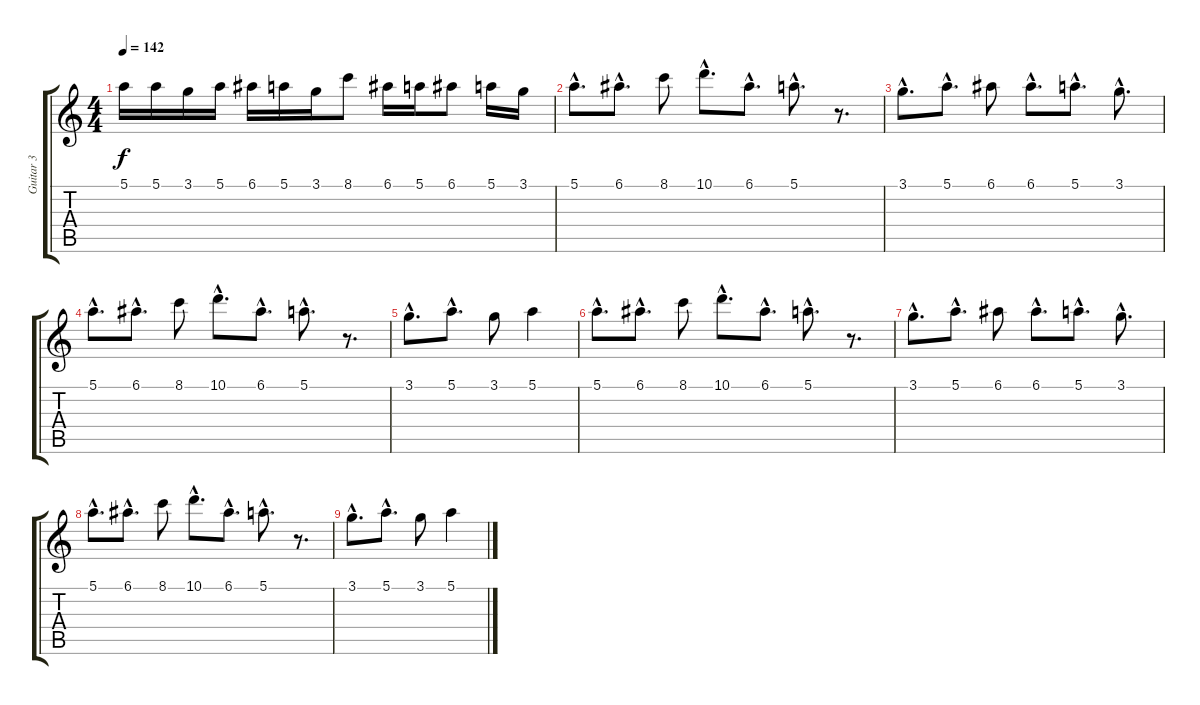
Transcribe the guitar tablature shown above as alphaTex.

\track ("Guitar 3" "Guitar 3") {instrument distortionguitar}
\staff {score tabs}
\tuning (E4 B3 G3 D3 A2 E2) {hide}
\ts (4 4)
\tempo 142
\clef g2
\ks c
5.1.16{dy f} 5.1.16 3.1.16 5.1.16 6.1.16 5.1.16 3.1.16 8.1.8 6.1.16 5.1.16 6.1.8 5.1.16 3.1.16 |
5.1{hac}.8{d} 6.1{hac}.8{d} 8.1.8 10.1{hac}.8{d} 6.1{hac}.8{d} 5.1{hac}.8{d} r.8{d} |
3.1{hac}.8{d} 5.1{hac}.8{d} 6.1.8 6.1{hac}.8{d} 5.1{hac}.8{d} 3.1{hac}.8{d} |
5.1{hac}.8{d} 6.1{hac}.8{d} 8.1.8 10.1{hac}.8{d} 6.1{hac}.8{d} 5.1{hac}.8{d} r.8{d} |
3.1{hac}.8{d} 5.1{hac}.8{d} 3.1.8 5.1.4 |
5.1{hac}.8{d} 6.1{hac}.8{d} 8.1.8 10.1{hac}.8{d} 6.1{hac}.8{d} 5.1{hac}.8{d} r.8{d} |
3.1{hac}.8{d} 5.1{hac}.8{d} 6.1.8 6.1{hac}.8{d} 5.1{hac}.8{d} 3.1{hac}.8{d} |
5.1{hac}.8{d} 6.1{hac}.8{d} 8.1.8 10.1{hac}.8{d} 6.1{hac}.8{d} 5.1{hac}.8{d} r.8{d} |
3.1{hac}.8{d} 5.1{hac}.8{d} 3.1.8 5.1.4
